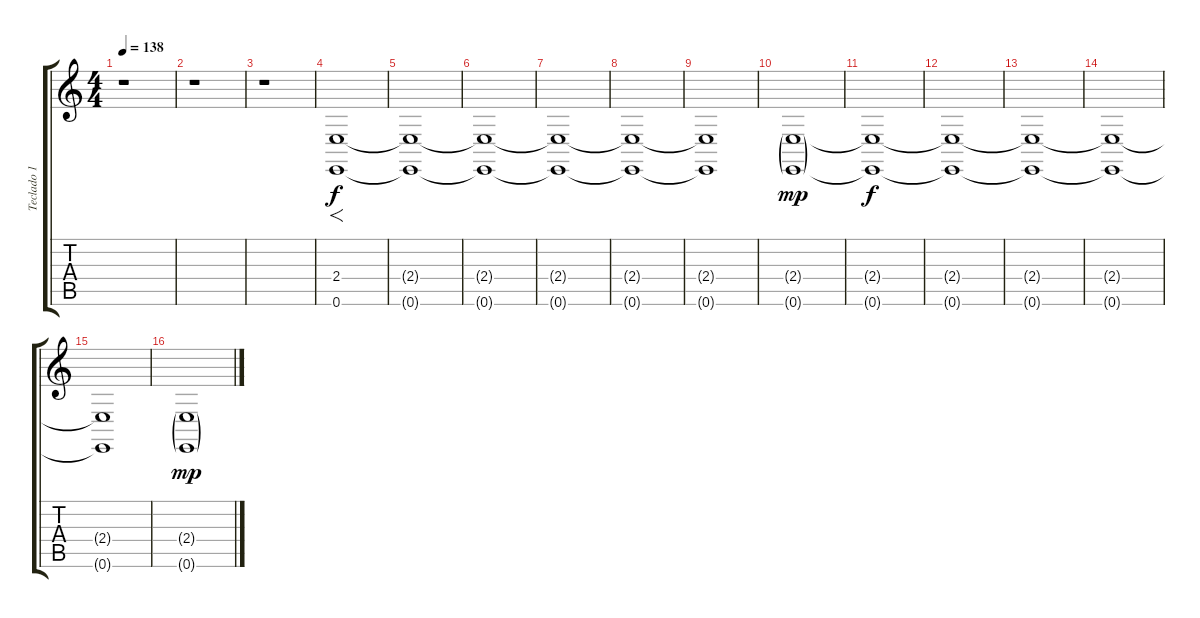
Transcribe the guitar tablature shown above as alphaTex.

\track ("Teclado 1" "Teclado 1") {instrument pad4choir}
\staff {score tabs}
\tuning (E4 B3 G3 D3 A2 E2) {hide}
\ts (4 4)
\tempo 138
\clef g2
\ks c
r.1{dy f instrument pad4choir} |
r.1 |
r.1 |
(2.4 0.6).1{f} |
(2.4{t} 0.6{t}).1 |
(2.4{t} 0.6{t}).1 |
(2.4{t} 0.6{t}).1 |
(2.4{t} 0.6{t}).1 |
(2.4{t} 0.6{t}).1 |
(2.4{g} 0.6{g}).1{dy mp} |
(2.4{t} 0.6{t}).1{dy f} |
(2.4{t} 0.6{t}).1 |
(2.4{t} 0.6{t}).1 |
(2.4{t} 0.6{t}).1 |
(2.4{t} 0.6{t}).1 |
(2.4{g} 0.6{g}).1{dy mp}
